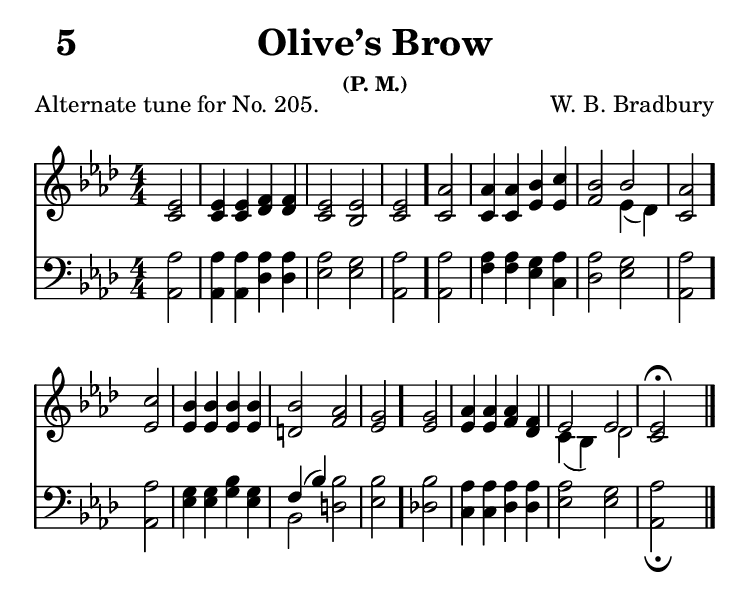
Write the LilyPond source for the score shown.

\include "common/global.ily"
\paper {
  \include "common/paper-additional.ily"
  ragged-last-bottom = ##t
  system-count = #(cond (is-eogsized 2) (#t #f))
}

\header{
  hymnnumber = "5"
  tunename = "Olive’s Brow"
  meter = "P. M."
  composer = "W. B. Bradbury"
  alternate = \markup { "Alternate tune for No. 205." }
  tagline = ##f
}

ta = { \tempo 4=100 }
tb = { \tempo 4=50 }

global = {
  \include "common/overrides.ily"
  \override Staff.TimeSignature.style = #'numbered
  \time 4/4
  \override Score.MetronomeMark.transparent = ##t % hide all fermata changes too
  \ta
  \key aes \major
  \partial 2
  \autoBeamOff
}

notesSoprano = {
\global
\relative c' {

  ees2 | ees4 ees f f | ees2 ees | ees \bar "."
  aes2 | aes4 aes bes c | bes2 bes | aes \bar "."
  c2 | bes4 bes bes bes | bes2 aes | g \bar "."
  g2 | aes4 aes aes f | ees2 ees | \tb ees\fermata \ta \bar "|."

}
}

notesAlto = {
\global
\relative e' {

  c2 | c4 c des des | c2 bes | c
  c2 | c4 c ees ees | f2 ees4( des) | c2
  ees2 | ees4 ees ees ees | d2 f | ees
  ees2 | ees4 ees f des | c( bes) des2 | c

}
}

notesTenor = {
\global
\relative a {

  aes2 | aes4 aes aes aes | aes2 g | aes
  aes2 | aes4 aes g aes | aes2 g | aes2
  aes2 | g4 g bes g | f( bes) bes2 | bes
  bes2 | aes4 aes aes aes | aes2 g | aes

}
}

notesBass = {
\global
\relative f, {

  aes2 | aes4 aes des des | ees2 ees | aes,
  aes2 | f'4 f ees c | des2 ees | aes,
  aes2 | ees'4 ees g ees | bes2 d | ees
  des!2 | c4 c des des | ees2 ees | aes,_\fermata

}
}

\score {
  \context ChoirStaff <<
    \context Staff = upper <<
      \set Staff.autoBeaming = ##f
      \set ChoirStaff.systemStartDelimiter = #'SystemStartBar
      \set ChoirStaff.printPartCombineTexts = ##f
      \partcombine #'(2 . 9) \notesSoprano \notesAlto
    >>
    \context Staff = men <<
      \set Staff.autoBeaming = ##f
      \clef bass
      \set ChoirStaff.printPartCombineTexts = ##f
      \partcombine #'(2 . 9) \notesTenor \notesBass
    >>
  >>
  \layout {
    \include "common/layout.ily"
  }
  \midi{
    \include "common/midi.ily"
  }
}

\version "2.19.49"  % necessary for upgrading to future LilyPond versions.

% vi:set et ts=2 sw=2 ai nocindent syntax=lilypond:
